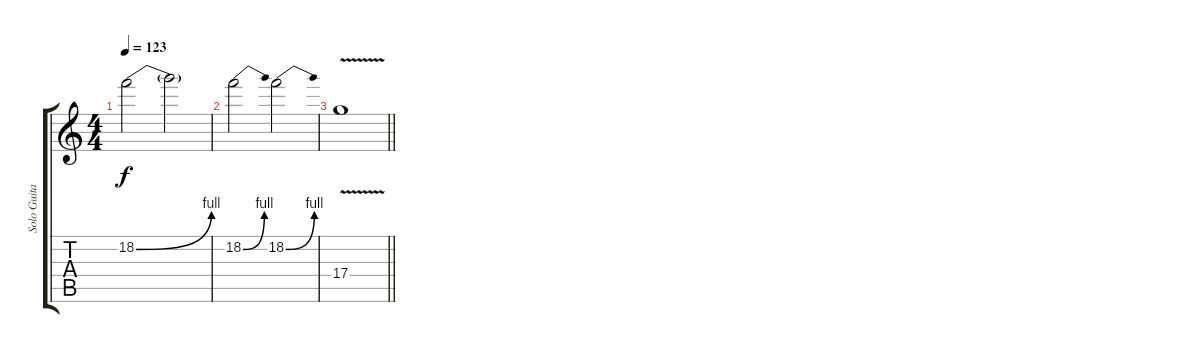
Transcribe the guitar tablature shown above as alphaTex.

\track ("Solo Guitar" "Solo Guita") {instrument overdrivenguitar}
\staff {score tabs}
\tuning (E4 B3 G3 D3 A2 E2) {hide}
\ts (4 4)
\tempo 123
\clef g2
\ks c
18.2{be (bend 0 0 60 4)}.2{dy f} 18.2{t}.2 |
18.2{be (bend 0 0 60 4)}.2 18.2{be (bend 0 0 60 4)}.2 |
\barLineRight lightlight
17.4{v}.1
